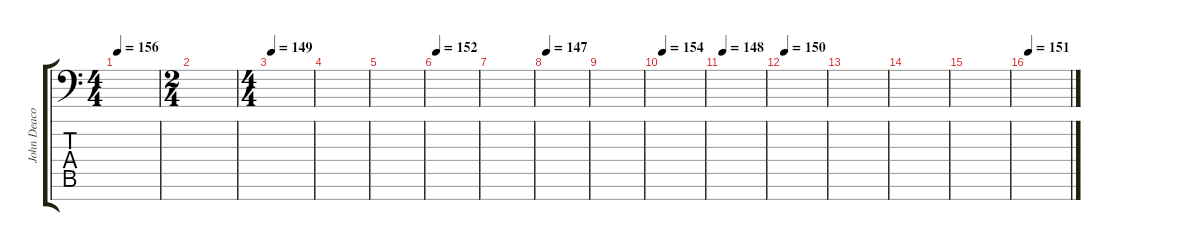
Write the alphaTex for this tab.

\track ("John Deacon - Fender Precision" "John Deaco") {instrument overdrivenguitar}
\staff {score tabs}
\tuning (G2 D2 A1 E1 C-1 C-1 C-1) {hide}
\ts (4 4)
\tempo 156
\clef f4
\ks c
|
\ts (2 4)
|
\ts (4 4)
\tempo 149
|
|
|
\tempo 152
|
|
\tempo 147
|
|
\tempo 154
|
\tempo 148
|
\tempo 150
|
|
|
|
\tempo 151
